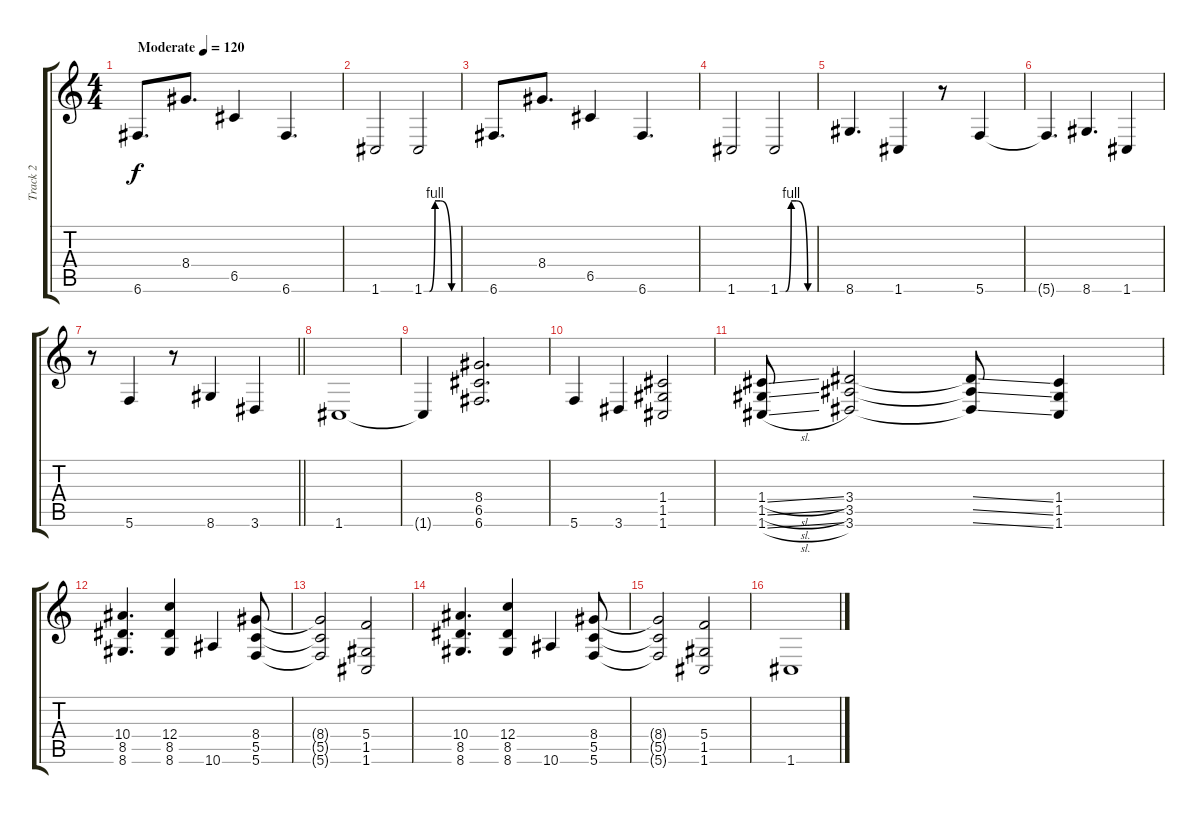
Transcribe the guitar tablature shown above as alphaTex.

\track ("Track 2" "Track 2") {instrument distortionguitar}
\staff {score tabs}
\tuning (D4 A3 F3 C3 G2 C2) {hide}
\ts (4 4)
\section ("" "")
\tempo (120 "Moderate")
\clef g2
\ks c
6.6.8{d dy f instrument distortionguitar} 8.4.8{d} 6.5.4 6.6.4{d} |
1.6.2 1.6{be (custom 0 0 10 0 20 4 30 4 50 0 60 0)}.2 |
6.6.8{d} 8.4.8{d} 6.5.4 6.6.4{d} |
1.6.2 1.6{be (custom 0 0 10 0 20 4 30 4 50 0 60 0)}.2 |
8.6.4{d} 1.6.4 r.8 5.6.4 |
5.6{t}.4{d} 8.6.4{d} 1.6.4 |
\barLineRight lightlight
r.8 5.6.4 r.8 8.6.4 3.6.4 |
\section ("" "")
1.6.1 |
1.6{t}.4 (8.4 6.5 6.6).2{d} |
5.6.4 3.6.4 (1.4 1.5 1.6).2 |
(1.4{sl} 1.5{sl} 1.6{sl}).8 (3.4 3.5 3.6).2 (3.4{ss t} 3.5{ss t} 3.6{ss t}).8 (1.4 1.5 1.6).4 |
(10.4 8.5 8.6).4{d} (12.4 8.5 8.6).4 10.6.4 (8.4 5.5 5.6).8 |
(8.4{t} 5.5{t} 5.6{t}).2 (5.4 1.5 1.6).2 |
(10.4 8.5 8.6).4{d} (12.4 8.5 8.6).4 10.6.4 (8.4 5.5 5.6).8 |
(8.4{t} 5.5{t} 5.6{t}).2 (5.4 1.5 1.6).2 |
1.6.1
